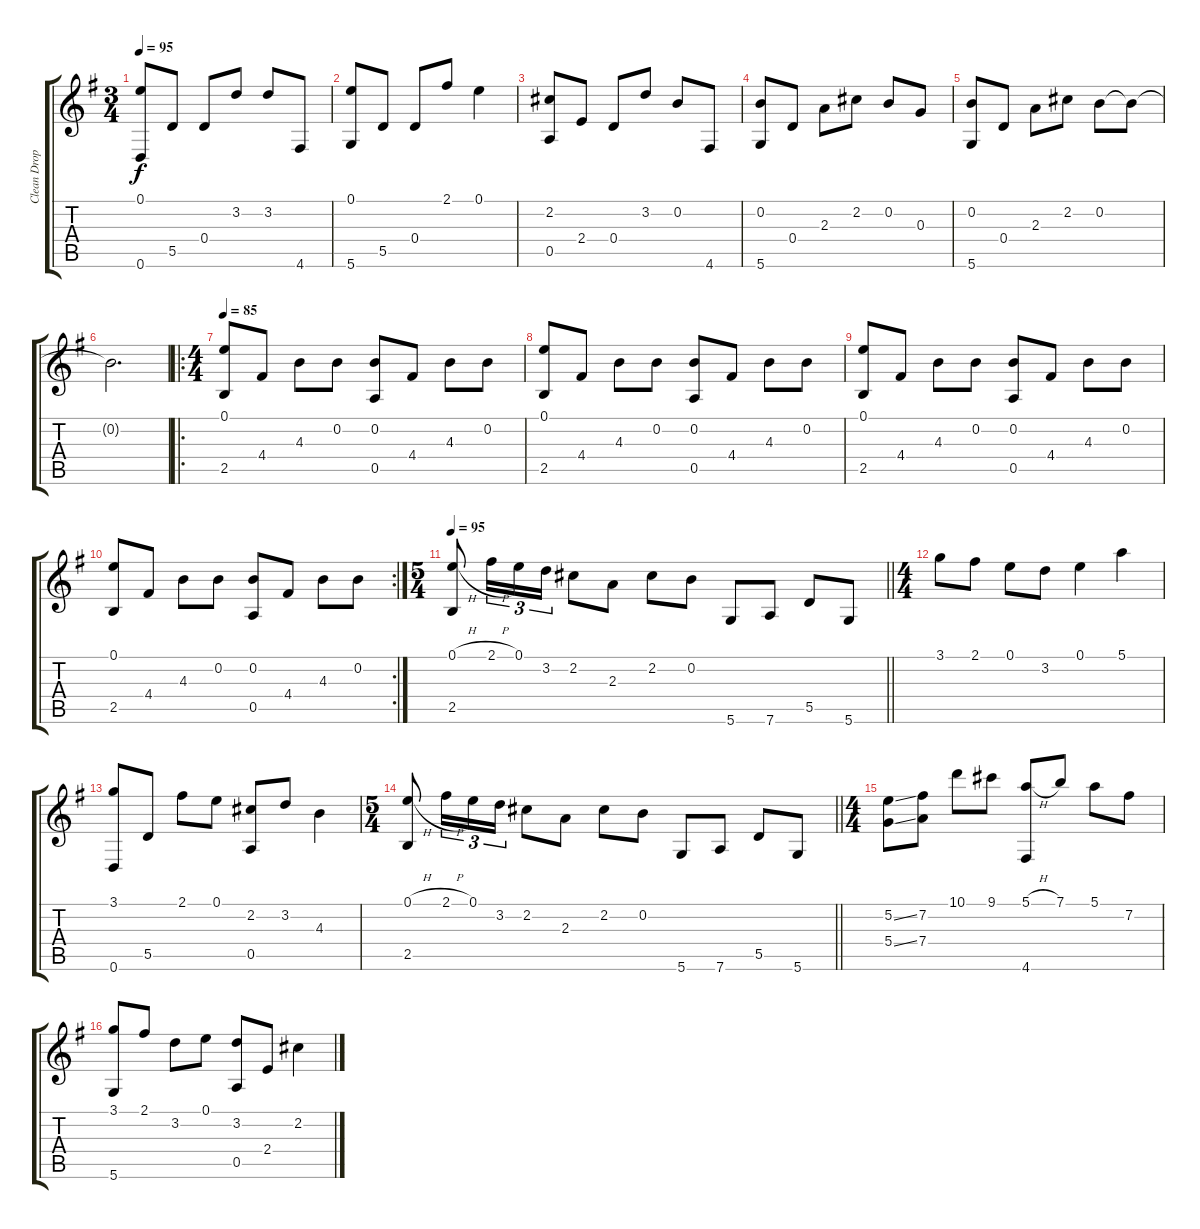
\track ("Clean Drop D" "Clean Drop") {instrument electricguitarclean}
\staff {score tabs}
\tuning (E4 B3 G3 D3 A2 D2) {hide}
\ts (3 4)
\tempo 95
\clef g2
\ks g
(0.1 0.6).8{dy f} 5.5.8 0.4.8 3.2.8 3.2.8 4.6.8 |
(0.1 5.6).8 5.5.8 0.4.8 2.1.8 0.1.4 |
(2.2 0.5).8 2.4.8 0.4.8 3.2.8 0.2.8 4.6.8 |
(0.2 5.6).8 0.4.8 2.3.8 2.2.8 0.2.8 0.3.8 |
(0.2 5.6).8 0.4.8 2.3.8 2.2.8 0.2.8 0.2{t}.8 |
0.2{t}.2{d} |
\ro
\ts (4 4)
\tempo 85
(0.1 2.5).8 4.4.8 4.3.8 0.2.8 (0.2 0.5).8 4.4.8 4.3.8 0.2.8 |
(0.1 2.5).8 4.4.8 4.3.8 0.2.8 (0.2 0.5).8 4.4.8 4.3.8 0.2.8 |
(0.1 2.5).8 4.4.8 4.3.8 0.2.8 (0.2 0.5).8 4.4.8 4.3.8 0.2.8 |
\rc 2
(0.1 2.5).8 4.4.8 4.3.8 0.2.8 (0.2 0.5).8 4.4.8 4.3.8 0.2.8 |
\ts (5 4)
\tempo 95
\barLineRight lightlight
(0.1{h} 2.5).8 2.1{h}.16{tu (3 2)} 0.1.16{tu (3 2)} 3.2.16{tu (3 2)} 2.2.8 2.3.8 2.2.8 0.2.8 5.6.8 7.6.8 5.5.8 5.6.8 |
\ts (4 4)
3.1.8 2.1.8 0.1.8 3.2.8 0.1.4 5.1.4 |
(3.1 0.6).8 5.5.8 2.1.8 0.1.8 (2.2 0.5).8 3.2.8 4.3.4 |
\ts (5 4)
\barLineRight lightlight
(0.1{h} 2.5).8 2.1{h}.16{tu (3 2)} 0.1.16{tu (3 2)} 3.2.16{tu (3 2)} 2.2.8 2.3.8 2.2.8 0.2.8 5.6.8 7.6.8 5.5.8 5.6.8 |
\ts (4 4)
(5.2{ss} 5.4{ss}).8 (7.2 7.4).8 10.1.8 9.1.8 (5.1{h} 4.6).8 7.1.8 5.1.8 7.2.8 |
(3.1 5.6).8 2.1.8 3.2.8 0.1.8 (3.2 0.5).8 2.4.8 2.2.4
